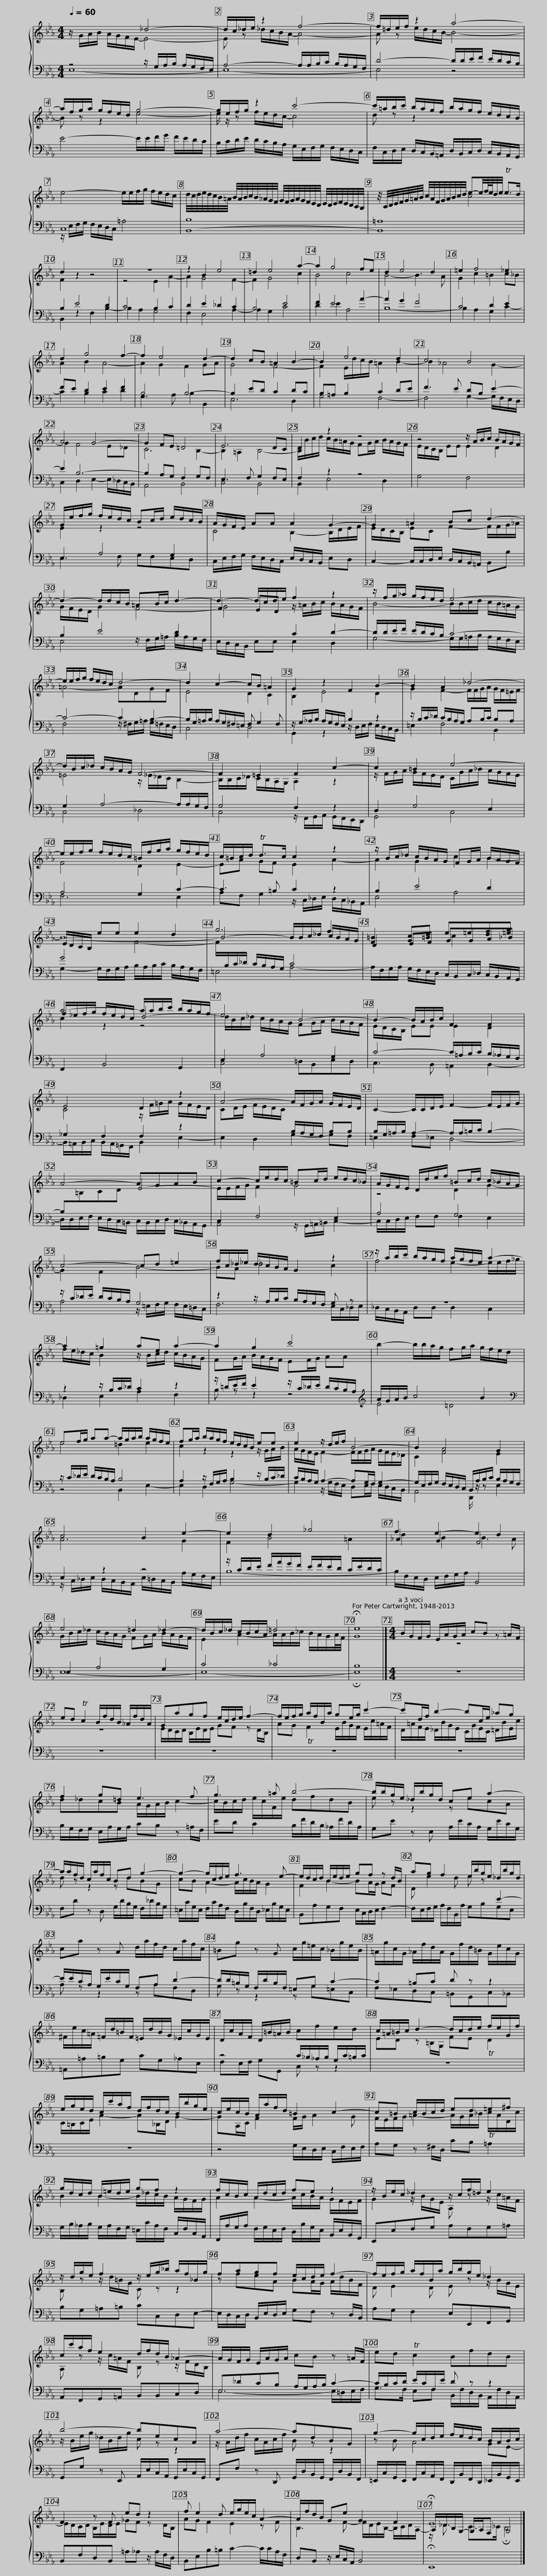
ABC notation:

X:1
%%score { ( 1 2 5 ) | ( 3 4 ) }
L:1/8
Q:1/4=60
M:4/4
I:linebreak $
K:Eb
V:1 treble
V:2 treble
V:5 treble
V:3 bass
V:4 bass
V:1
 x4 _d4- | d/c/_d/e/ z2 f4- |$ f/=d/e/f/ z2 a4- | a/f/g/a/ g/f/e/d/ g4- |$ g/e/f/g/ z2 c'4- | %5
 c'/=a/b/c'/ b/a/g/f/ b/a/g/f/ e/d/c/B/ |$ e4- e/e/f/g/ f/e/d/c/ | d/4c/4d/4e/4d/4c/4B/4=A/4 B/4A/4B/4c/4B/4_A/4G/4F/4 G/4F/4G/4A/4G/4F/4E/4D/4 E/4D/4E/4F/4E/4D/4C/4B,/4 |$ z/4 C/4D/4E/4F/4G/4=A/4B/4 c/4A/4F/4G/4A/4B/4c/4d/4 e-e/4f/8e/8d/4e/4 Te>d | d2 z2 z4 | %10
 z8 | z2 B2 e4 |$ !courtesy!=d2 e4 a2- | a2 g4 fe | d2 e4 d2 | %15
 =e2 f4 _e2 | d2 g4 f2- | f2 e4 d2- |$ d2 cB =A2 B2- | B2 e4 d2 | %20
 c4 B4 | A4 G4- | G2 FE =D4 |$ E6 DC | D2 z2 z4 | %25
 z4 z/ A/B/c/ B/A/G/F/ |$ G/e/f/g/ f/e/d/c/ Bc/d/ e/d/c/B/ | A/G/F/E/ AA A2 G2- | G2 =A2 Bc d2- |$ d2- d/d/c/B/ =AB/c/ d2- | %30
 d2- d/c/d/e/ f2 z2 | z/ f/g/_a/ g/f/e/d/ e4- |$ e/e/f/g/ f/e/d/c/ d4- | d2 c2- cB =A2 | G2 z2 F2 B2- |$ %35
 B2 A2 _d4- | d/B/c/_d/ c/B/A/G/ F4- |$ F2 =E2 F2 c2- |$ c2 =B2 e4- | e/e/f/g/ f/e/d/c/ =B/f/g/a/ g/f/e/d/ | %40
 c/=B/c/d/ Td>c c2 z2 |$ z/ B/c/_d/ c/B/A/G/ FG/A/ B/A/G/F/ | E/D/C/B,/ ee e2 d2 | g6 f2 |$ [F=B]2 [Gc][=Bd] e=e[df][=eg] | %45
 a4- a/a/b/c'/ b/a/g/f/ |$ e4 B4- | B2- B/A/B/c/ F2 F2 | E4 D2 z2 |$ A4- A/F/G/A/ G/F/E/D/ | %50
 C2- C/C/D/E/ F2- F/E/F/G/ | A4- AGAB |$ c2- c/e/d/c/ =Bc/d/ e/d/c/_B/ | A/G/F/E/ D/d/e/f/ =Bc/d/ c/_B/A/G/ | c4- cd =e2 |$ %55
 f/c/_d/_e/ d/c/B/A/ G2 z2 | z/ a/b/c'/ b/a/g/f/ a/g/f/e/ a2- |$ a2 =g2 ae a2- | a2 g2 c'4 |$ b2- b/b/a/g/ fg/a/ g/f/e/d/ | %60
 ef/g/ aa- a/g/a/b/ a/g/f/e/ | fg/a/ b/a/g/f/ e/d/c/B/ ee |$ e2 z/ d/e/f/ B4- | B2 A4 G2 |$ c4 B2 e2- | %65
 e2 d2 _g4 | f2 e2- e2 d2 |$ e4 =d2 _d2- | d/B/c/_d/ c/B/c/A/ =d4 | !fermata!e8 |]$ %70
[M:4/4] B/G/F/G/ E/A/G/A/ cB z =A/F/ | ed Tc2 B/f/d/B/ _A/f/d/A/ | Gagf e/c/d/e/ f2- |$ f/e/f/g/ a/f/B/a/ ge/g/ c'2- | c'd/f/ b2- bc/e/ _ag | %75
 f2 g=d e3 f |$ g3 =a b4- | b/b/g/e/ _d/b/g/d/ ce a2- |$ a/a/f/d/ c/a/f/c/ Bd g2- | g2- g/c/d/e/ f3 e- |$ %80
 e/d/c/d/ B/e/d/e/ gf z d/B/ | ag f2 e/b/g/e/ _d/b/g/d/ |$ ca z A d/a/f/d/ c/a/f/c/ | =Bg z G c/g/=e/c/ _B/g/e/B/ |$ =A/g/c/G/ _A/f/d/A/ G/f/d/=B/ G/e/c/G/ | %85
 ^F/e/c/=A/ =F/d/=B/F/ =E/d/B/G/ _E/c/G/E/ |$ D/c/A/F/ D/=B/=A/B/ cfed |$ c/=A/=B/c/ d2- d/c/d/e/ f/e/G/f/ | e/g/e/d/ c/c'/a/f/ d/f/d/c/ B/b/g/e/ |$ c/e/c/B/ A/a/f/d/ =B2 c2- | %90
 c=B c/B/c/d/ ed=e^f |$ g/d/c/d/ B/=e/d/e/ gf z2 | f/c/B/c/ A/d/c/d/ fe z2 |$ z/ B/e/c/ _d2 z/ c/f/=d/ e2 | z/ d/g/e/ f2 z/ e/g/_b/ a/f/_B/g/ | %95
 fagf e/c/d/e/ f2- |$ f/e/f/g/ a/f/B/a/ g/b/g/e/ _d2 | c/c'/a/f/ e2 d/f/d/B/ _A2- |$ A/G/F/G/ E/A/G/A/ cB z =A/F/ | ed Tc2 BfdB |$ %100
 b4- becA | a4- adBG |$ g2- g/c/d/e/ f/e/d/c/ B/A/B/c/ | F2 z F ed z2 | f e2 d e/g/e/c/ A2- |$ %105
 A/f/d/B/ Ge G2 F2 | !fermata!E8 |] %107
V:2
 z/ G/A/B/ A/G/F/E/- E4- | E z _d/c/B/A/- A4- |$ A z e/d/c/B/- B4- | B z z2 e4- |$ e/ z/ z f/e/d/c/- c4 | %5
 d z z2 x4 |$ x8 | x8 |$ x4 c4 | F2 z2 z4 | %10
 z4 E2 A2- | A2 G4 F2- |$ F2 G4 c2 | B4 c4 | B4- B3 A | %15
 G2 c2 =B2 c_B | A2 B2 A4- | A2 G2 F2 GA |$ G4 F4- | F2 E/d/c/B/ =A2 B2- | %20
 B2 _A4 G2- | G2 F4 E_D | C6 B,2- |$ B,2 =A,2 B,4- | B,/B/c/d/ c/B/=A/G/ FG/A/ B/A/G/F/ | %25
 E/D/C/B,/ EE E2 D2 |$ E2 z2 z4 | C4 B,2- B,/D/E/F/ | E/D/C/B,/ EC F2- F/F/G/_A/ |$ G/F/E/D/ G2 F4- | %30
 F2 ED x4 | B4- B/B/c/d/ c/B/=A/G/ |$ =A4- ADGF | E4 D2 C2 | B,2 E4 D2 |$ %35
 G2 F2- F/F/G/A/ G/F/=E/F/ | =E4 z/ _E/_D/C/ B,2- |$ B,/B,/C/_D/ C/B,/A,/G,/ A,2 z2 |$ z/ F/G/A/ G/F/E/D/ C/G/A/_B/ A/G/F/E/ | F4 D2 E2- | %40
 EA GF E2 A2- |$ A2 G2 c2 B2- | B8- | B4- B/B/c/_d/ c/B/A/G/ |$ D2 EF GGA_B | %45
 f/_e/f/g/ f/e/d/c/ d4- |$ d/B/c/_d/ c/B/A/G/ FG/A/ B/A/G/F/ | E/D/C/B,/ EE E2 D2 | C4 z/ F/=G/A/ G/F/E/D/ |$ CD/E/ F/E/D/C/ x4 | %50
 x8 | x4 E4- |$ E/E/F/G/ F2 G4 | z4 D2 G2- | G2 F2 B4- |$ %55
 BA _d4 c2 | f4 e2- e/e/f/_g/ |$ f/e/_d/c/ B2 z/ B/c/d/ c/B/A/G/ | FG/A/ B/A/G/F/ EF/G/ AA |$ x8 | %60
 e4 =d2 e2 | c2 z2 z2 z/ G/A/B/ |$ A/G/F/E/ F2- F/F/G/A/ G/F/E/_D/ | C2 F4 E2 |$ A6 G2 | %65
 F2 B4 =A2 | _A2 G2 F4 |$ G/B/c/_d/ c/B/A/G/ FG/A/ B/A/G/F/ | E2 A2- A/A/B/_c/ B/A/G/A/4F/4 | G8 |]$ %70
[M:4/4] z8 | z8 | E/D/C/D/ B,/E/D/E/ GF z D/B,/ |$ AG TF2 E/B/G/F/ E/c/=A/F/ | D/=A/F/E/ _D/B/G/E/ C/G/E/C/ =D/B/E/c/ | %75
 d_dcB A/G/A/B/ c2- |$ c/B/c/d/ e/c/F/e/ dfdB | e z z2 z ecA |$ d z z2 z dBG | cB A2- A/c/B/A/ G2 |$ %80
 F2 B2- BA/G/ AF | D e2 d e z x2 |$ x8 | x8 |$ x8 | %85
 x8 |$ x8 |$ ED z =B,/G,/ FE TD2 | C/=B,/C/E/ A2- A_B,/D/ G2- |$ GA,/C/ F2 F/G/ A2 G | %90
 F/E/F/G/ =A2- A/G/A/_B/ c/A/D/c/ |$ B2 B2- B/_d/c/B/ A/G/F/G/ | A2 A2- A/c/B/A/ G/F/E/F/ |$ G2 z/ B/G/E/ A, z z/ c/=A/F/ | B, z z/ d/=B/G/ C z z2 | %95
 z feA BA/G/ A/d/B/F/ |$ D E2 D E z z/ B/G/E/ | A, z z/ c/=A/F/ B, z z/ F/D/B,/ |$ x8 | x8 |$ %100
 z/ B/e/g/ _d/B/d/g/ c z z2 | z/ A/d/f/ c/A/c/f/ B z z2 |$ z B A4 GE- | E/D/C/D/ B,/E/D/E/ _GF z D/B,/ | AG F2 E2 z F |$ %105
 B,3 F- F/D/E/B,/- B,/C/D/A,/- | A,/_D/B,/G,/- G,/A,/F, G,4 |] %107
V:3
 z4 z/ G,/A,/B,/ A,/G,/F,/E,/ | A,4- A,/A,/B,/C/ B,/A,/G,/F,/ |$ D4- D/D/E/F/ E/D/C/B,/ | E4- E/E/F/G/ F/E/D/C/ |$ B,/C/D/E/ D/C/B,/A,/ G,/E,/F,/G,/ F,/E,/D,/C,/ | %5
 F,/C,/D,/E,/ D,/C,/B,,/=A,,/ D,/B,,/C,/D,/ C,/B,,/A,,/G,,/ |$ C,8 | B,,8- |$ B,,8 | B,2 E4 D2 | %10
 C4 B,2 C2 | D2 E2 _D2 C2 |$ B,4 E4 | F2 E4 A2- | A2 G2 F4 | %15
 C4 D2 E2 | FE D2 E2 F2 | B,4 B,4- |$ B,2 ED C2 DC | B,=A, B,2 C2 DE | %20
 F3 E DB, E2- | E2 B,6- | B,2 A,G, F,2 G,F, |$ E,3 F, G,2 F,E, | F,2 z2 z4 | %25
 G,4 F,4 |$ E,2 A,4 G,2 | C,/E,/F,/G,/ F,/E,/D,/C,/ E,/D,/C,/B,,/ E,D, | C,2- C,/C,/D,/E,/ D,/C,/B,,/=A,,/ B,,B, |$ B,2 E4 D2 | %30
 x4 C2 D2- | D/D/E/F/ E/D/C/B,/ C4- |$ C4- C2 B,2- | B,/G,/=A,/B,/ A,/G,/^F,/=E,/ F, G,2 F, | z/ G,/_A,/B,/ A,/G,/F,/E,/ B,2 z2 |$ %35
 z/ B,/C/_D/ C/B,/A,/G,/ A,B,/C/ B,A, | G,2 A,4- A,/A,/G,/F,/ |$ G,4 F,2 z2 |$ D,2 G,4 E,2 | A,4 G,2 C2- | %40
 C3 =B, C2 z2 |$ B,2 E4 D2 | G4[I:staff -1] F4- | F/[I:staff +1]B,/C/_D/ C/B,/A,/G,/ C4 |$ x8 | %45
 F,,2 B,,4 G,,2 |$ E,2 A,4 G,2 | C4- C/=A,/B,/C/ B,/_A,/G,/F,/ | _G,2 F,2 F,2 z2 |$ x4 B,/A,/G,/F,/ B,B, | %50
 B,/G,/=A,/B,/ A,2- A,/A,/=B,/C/ B,2- | B,[I:staff -1]=B,CD[I:staff +1] x4 |$ C,2 F,4 E,2 | A,4 G,4 | z/ C/_D/E/ D/C/B,/A,/ G,4 |$ %55
 z2 z/ A,/B,/C/ B,/A,/G,/F,/ G, z | z8 |$ z2 z/ B,/C/_D/ C2 z2 | z/ =D/E/F/ E2 z/ C/_D/E/ D/C/B,/A,/ |$[K:treble] A/G/A/B/ c4 B2 | %60
[K:bass] z/ C/_D/E/ D/C/B,/A,/ B,4 | A,2 z/ F,/G,/A,/ B,2 z/ B,/C/_D/ |$ C/B,/A,/G,/ A,2- A,G,/F,/ G,2- | G,/E,/F,/G,/ F,/E,/D,/C,/ B,,/A,/B,/C/ B,/A,/G,/F,/ |$ E,2 z2 z4 | %65
 z/ C/D/E/ F/A/G/F/ E/F/E/D/ C/E/D/C/ | x8 |$ E,2 A,4 G,2 | C4 _C4 | B,8 |]$ %70
[M:4/4] z8 | z8 | z8 |$ z8 | z8 | %75
 B,/G,/F,/G,/ E,/A,/G,/A,/ CB, z =A,/F,/ |$ ED C2 B,/F/D/B,/ _A,/F/D/A,/ | G,E z E, A,/E/C/A,/ G,/E/C/G,/ |$ F,D z D, G,/D/B,/G,/ F,/_D/B,/G,/ | =E,/C/G,/E,/ F,/C/A,/F,/ D,/B,/F,/D,/ _E,/B,/G,/E,/ |$ %80
 x8 | x6 E2- |$ E/E/C/A,/ G,/E/C/G,/ F,A, D2- | D/D/=B,/G,/ F,/D/B,/F,/ =E,G, C2- |$ C2 =B,C D z z2 | %85
 =A,,=A,=B,G, CG,_A,E, |$ z4 C/_B,/_A,/B,/ G,/C/=B,/C/ |$ z8 | z8 |$ z4 G,/E,/D,/E,/ C,/F,/E,/F,/ | %90
 A,G, z ^F,/D,/ CB, T=A,2 |$ G,/B,/_A,/B,/ G,/A,/F,/G,/ =E,/C/A,/F,/ C,/F,/C,/A,,/ | F,,/A,/G,/A,/ F,/G,/E,/F,/ D,/B,/G,/E,/ B,,/E,/B,,/G,,/ |$ E,,E,F,G, A,F,G,=A, | B,G,=A,=B, CC,D,E,- | %95
 E,/D,/C,/D,/ B,,/E,/D,/E,/ G,F, z D,/B,,/ |$ A,G, F,2 E,E,,F,,G,, | A,,F,,G,,=A,, B,,B,,C,D, |$ E,_DCB, A,/G,/A,/B,/ C2- | C/B,/C/D/ E/C/F,/E/ D z z2 |$ %100
 G,,G, z E,, A,,/E,/C,/A,,/ G,,/E,/C,/G,,/ | F,,F, z D,, G,,/D,/B,,/G,,/ F,,/D,/B,,/F,,/ |$ =E,,/C,/G,,/E,,/ F,,/C,/A,,/F,,/ D,,/B,,/F,,/D,,/ _E,,/B,,/G,,/E,,/ | B,,F,D,B,, =A,_A, z/ A,/F,/D,/ | B,,E,B,=B, C2- C/C/A,/F,/ |$ %105
 D,B,, z/ E,/C,/A,,/ B,,4 | !fermata!E,,8 |] %107
V:4
 E,8- | E,8- |$ E,4 z4 | x8 |$ x8 | %5
 x8 |$ z/ E,/F,/G,/ F,/E,/D,/C,/ =A,4 | B,8 |$ =A,8 | B,,2 z2 F,2 B,2- | %10
 B,2 A,2 G,4 | F,2 E,4 A,2- |$ A,2 G,2 C4 | D2 E2 A,4 | B,8- | %15
 B,2 A,2 G,2 C2- | C2 B,2 C2 D2 | G,3 A, B,2 B,,2 |$ E,6 D,2 | G,4 F,4- | %20
 F,4 G,2- G,/F,/E,/D,/ | C,2 D,2 E,2- E,/_D,/C,/B,,/ | A,,4 B,,4 |$ C,4 B,,4 | B,,2 E,4 D,2 | %25
 x8 |$ E,3 F, G,F,E,D, | x8 | x8 |$ E,4 z/ F,/G,/=A,/ B,/A,/G,/F,/ | %30
 E,/D,/C,/B,,/ E,E, E,2 D,2 | G,4- G,/G,/=A,/B,/ A,/G,/F,/E,/ |$ F,4 z/ ^F,/G,/=A,/ G,/=F,/E,/D,/ | C,4 D,4 | G,,2 z2 z/ D,/E,/F,/ E,/D,/C,/B,,/ |$ %35
 =E,2 F,4 B,,2 | C,4 _D,4 |$ C,4 z/ F,,/G,,/A,,/ G,,/F,,/E,,/D,,/ |$ G,,4 C,4 | F,6 E,2 | %40
 A,F, G,2 z/ C,/_D,/E,/ D,/C,/_B,,/A,,/ |$ E,4 A,4 | G,2- G,/F,/G,/A,/ B,/A,/B,/C/ B,/A,/G,/F,/ | =E,4 A,4- |$ A,/F,/G,/A,/ G,/F,/E,/D,/ C,/B,,/C,/_D,/ C,/B,,/A,,/G,,/ | %45
 x8 |$ C,4 =D,B,,E,D, | C,3 B,, =A,,2 B,,2- | B,,/=A,,/B,,/C,/ B,,/A,,/=G,,/F,,/ B,,2 E,2- |$ E,2 D,2 G,2- G,F, | %50
 =E,2 F,_E, D,4- | D,/D,/E,/F,/ E,/D,/C,/=B,,/ C,/B,,/C,/D,/ C,/_B,,/A,,/G,,/ |$ A,,4 z/ G,,/=A,,/=B,,/ C,2- | C,/C,/D,/E,/ F,F, F,2 E,2 | A,4 z/ =E,/F,/G,/ F,/E,/=D,/C,/ |$ %55
 F,6 E,/C,/_D,/E,/ | _D,/C,/B,,/A,,/ D,D, D,2 C,2 |$ _D,2 E,2 A,2 F,2 | B, z z2 z4 |$[K:treble] E4 =D4 | %60
[K:bass] z4 B,,2 E,2- | E,2 D,2 G,4- |$ G,2 z/ G,/F,/E,/ D,E,/F,/ E,/D,/C,/B,,/ | A,,4 D,,/ z/ z E,2 |$ z/ C,/_D,/E,/ D,/C,/B,,/A,,/ E,/=D,/C,/B,,/ A,/G,/F,/E,/ | %65
 B,8- | B,/F,/E,/D,/ E,/F,/G,/A,/ B,,4 |$ E,8- | E,8- | !fermata!E,8 |]$ %70
[M:4/4] x8 | x8 | x8 |$ x8 | x8 | %75
 x8 |$ x8 | x8 |$ x8 | x8 |$ %80
 B,,A,G,F, E,/C,/D,/E,/ F,2- | F,/E,/F,/G,/ A,/F,/B,,/A,/ G,B,G,E, |$ A, z z2 z A,F,D, | G, z z2 z G,=E,C, |$ F,_E,D,C, =B,,G,,C,_B,, | %85
 x8 |$ F,E,/F,/ G,G,, C, z z2 |$ x8 | x8 |$ x8 | %90
 x8 |$ x8 | x8 |$ x8 | x8 | %95
 x8 |$ x8 | x8 |$ E,6- E,/=D,/E,/F,/ | G,>F, E,F, B,,/F,/D,/B,,/ A,,/F,/D,/A,,/ |$ %100
 x8 | x8 |$ x8 | x8 | x8 |$ %105
 x8 | x8 |] %107
V:5
 x8 | x8 |$ x8 | x8 |$ x8 | %5
 x8 |$ x8 | x8 |$ x8 | x8 | %10
 x8 | x8 |$ x8 | x8 | x8 | %15
 x8 | x8 | x8 |$ x8 | x8 | %20
 x8 | x8 | x8 |$ x8 | x8 | %25
 x8 |$ x8 | x8 | x8 |$ x8 | %30
 G4 z/ =A/B/c/ B/A/G/F/ | x8 |$ x8 | x8 | x8 |$ %35
 x8 | x8 |$ x8 |$ x8 | x8 | %40
 x8 |$ x8 | x8 | x8 |$ x4 c2 x2 | %45
 c2 z2 z4 |$ x8 | x8 | x8 |$ x8 | %50
 x8 | x8 |$ x8 | x8 | x8 |$ %55
 x8 | x8 |$ x8 | x8 |$ x8 | %60
 x8 | x8 |$ x8 | x8 |$ x8 | %65
 x8 | d2 B2 B3 A |$ x8 | x8 | x8 |]$ %70
[M:4/4] x8 | x8 | x8 |$ x8 | x8 | %75
 x8 |$ x8 | x8 |$ x8 | x8 |$ %80
 x8 | x8 |$ x8 | x8 |$ x8 | %85
 x8 |$ x8 |$ x8 | x8 |$ x8 | %90
 x8 |$ x8 | x8 |$ x8 | x8 | %95
 x8 |$ x8 | x8 |$ x8 | x8 |$ %100
 x8 | x8 |$ x8 | x8 | x8 |$ %105
 x8 | z/ _D3/2 C>_C !fermata!B,4 |] %107
